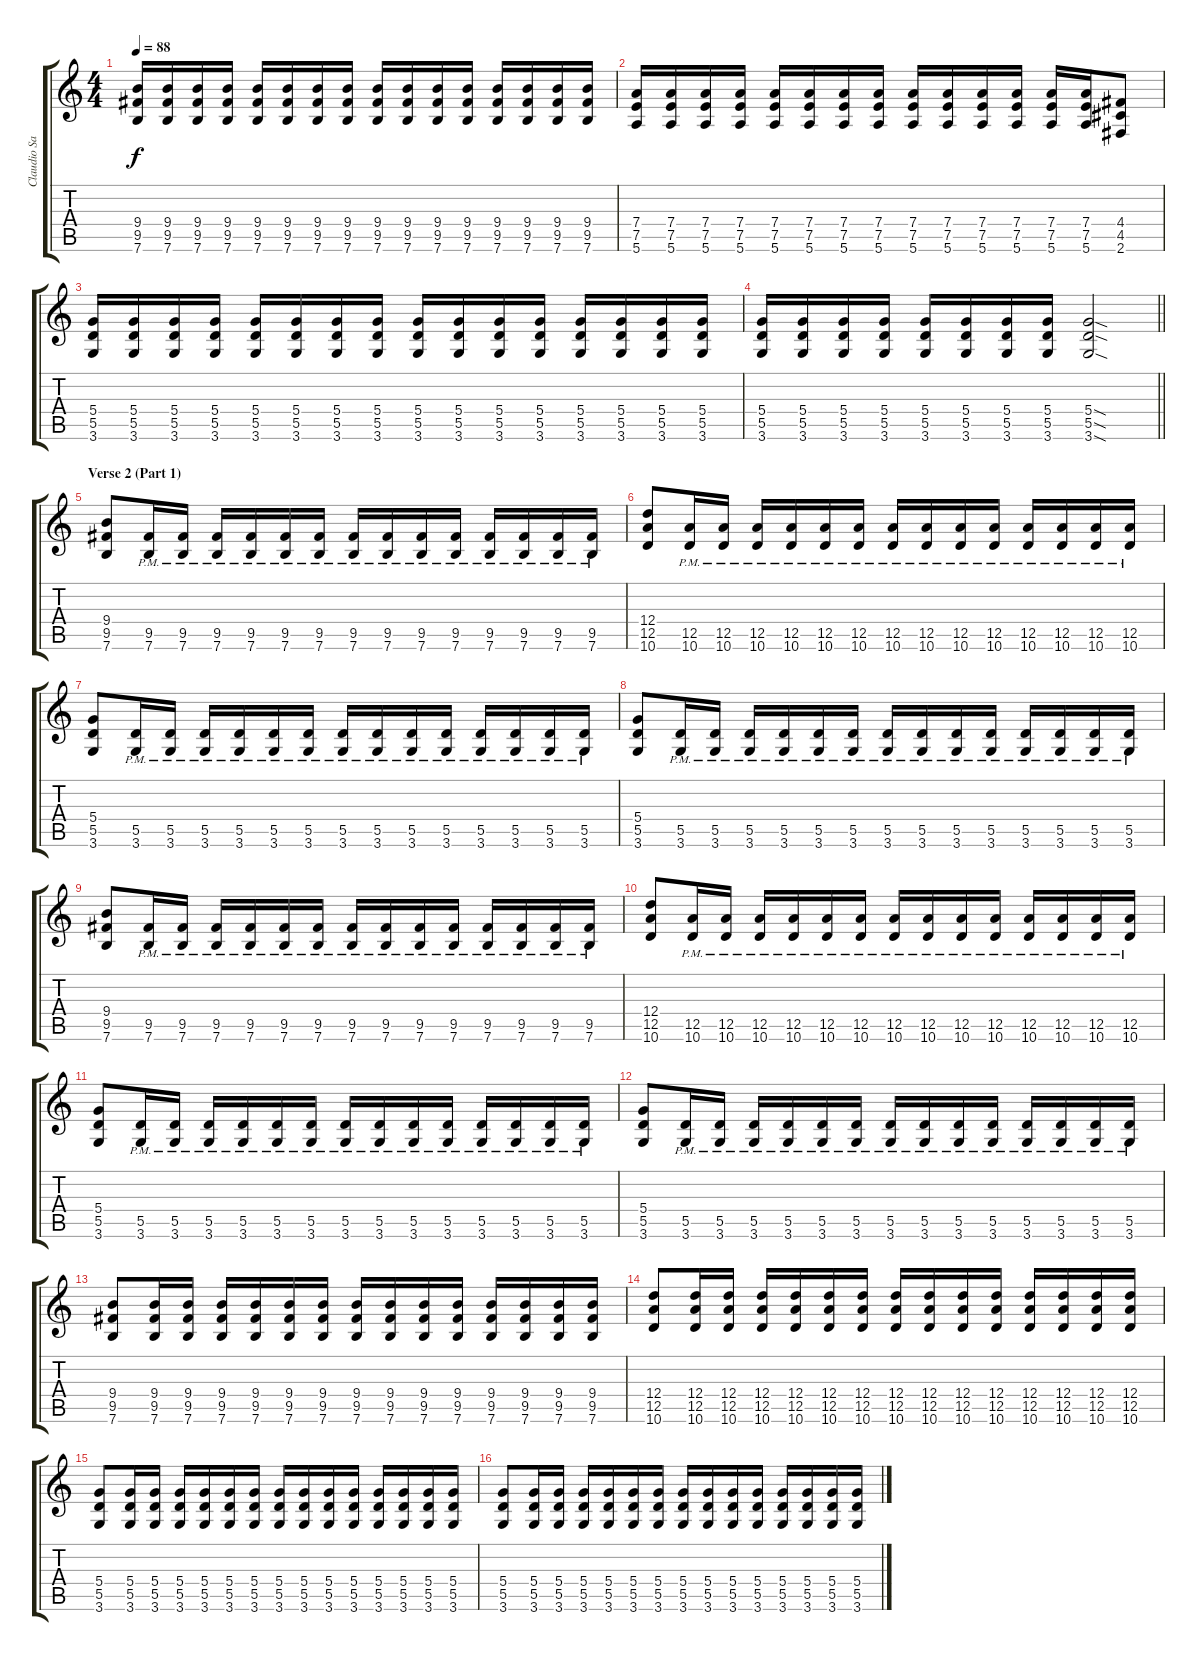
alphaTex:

\track ("Claudio Sanchez (Rhythm Guitar)" "Claudio Sa") {instrument distortionguitar}
\staff {score tabs}
\tuning (E4 B3 G3 D3 A2 E2) {hide}
\ts (4 4)
\tempo 88
\clef g2
\ks c
(9.4 9.5 7.6).16{dy f instrument distortionguitar} (9.4 9.5 7.6).16 (9.4 9.5 7.6).16 (9.4 9.5 7.6).16 (9.4 9.5 7.6).16 (9.4 9.5 7.6).16 (9.4 9.5 7.6).16 (9.4 9.5 7.6).16 (9.4 9.5 7.6).16 (9.4 9.5 7.6).16 (9.4 9.5 7.6).16 (9.4 9.5 7.6).16 (9.4 9.5 7.6).16 (9.4 9.5 7.6).16 (9.4 9.5 7.6).16 (9.4 9.5 7.6).16 |
(7.4 7.5 5.6).16 (7.4 7.5 5.6).16 (7.4 7.5 5.6).16 (7.4 7.5 5.6).16 (7.4 7.5 5.6).16 (7.4 7.5 5.6).16 (7.4 7.5 5.6).16 (7.4 7.5 5.6).16 (7.4 7.5 5.6).16 (7.4 7.5 5.6).16 (7.4 7.5 5.6).16 (7.4 7.5 5.6).16 (7.4 7.5 5.6).16 (7.4 7.5 5.6).16 (4.4 4.5 2.6).8 |
(5.4 5.5 3.6).16 (5.4 5.5 3.6).16 (5.4 5.5 3.6).16 (5.4 5.5 3.6).16 (5.4 5.5 3.6).16 (5.4 5.5 3.6).16 (5.4 5.5 3.6).16 (5.4 5.5 3.6).16 (5.4 5.5 3.6).16 (5.4 5.5 3.6).16 (5.4 5.5 3.6).16 (5.4 5.5 3.6).16 (5.4 5.5 3.6).16 (5.4 5.5 3.6).16 (5.4 5.5 3.6).16 (5.4 5.5 3.6).16 |
\barLineRight lightlight
(5.4 5.5 3.6).16 (5.4 5.5 3.6).16 (5.4 5.5 3.6).16 (5.4 5.5 3.6).16 (5.4 5.5 3.6).16 (5.4 5.5 3.6).16 (5.4 5.5 3.6).16 (5.4 5.5 3.6).16 (5.4{sod} 5.5{sod} 3.6{sod}).2 |
\section ("" "Verse 2 (Part 1)")
(9.4 9.5 7.6).8 (9.5{pm} 7.6{pm}).16 (9.5{pm} 7.6{pm}).16 (9.5{pm} 7.6{pm}).16 (9.5{pm} 7.6{pm}).16 (9.5{pm} 7.6{pm}).16 (9.5{pm} 7.6{pm}).16 (9.5{pm} 7.6{pm}).16 (9.5{pm} 7.6{pm}).16 (9.5{pm} 7.6{pm}).16 (9.5{pm} 7.6{pm}).16 (9.5{pm} 7.6{pm}).16 (9.5{pm} 7.6{pm}).16 (9.5{pm} 7.6{pm}).16 (9.5{pm} 7.6{pm}).16 |
(12.4 12.5 10.6).8 (12.5{pm} 10.6{pm}).16 (12.5{pm} 10.6{pm}).16 (12.5{pm} 10.6{pm}).16 (12.5{pm} 10.6{pm}).16 (12.5{pm} 10.6{pm}).16 (12.5{pm} 10.6{pm}).16 (12.5{pm} 10.6{pm}).16 (12.5{pm} 10.6{pm}).16 (12.5{pm} 10.6{pm}).16 (12.5{pm} 10.6{pm}).16 (12.5{pm} 10.6{pm}).16 (12.5{pm} 10.6{pm}).16 (12.5{pm} 10.6{pm}).16 (12.5{pm} 10.6{pm}).16 |
(5.4 5.5 3.6).8 (5.5{pm} 3.6{pm}).16 (5.5{pm} 3.6{pm}).16 (5.5{pm} 3.6{pm}).16 (5.5{pm} 3.6{pm}).16 (5.5{pm} 3.6{pm}).16 (5.5{pm} 3.6{pm}).16 (5.5{pm} 3.6{pm}).16 (5.5{pm} 3.6{pm}).16 (5.5{pm} 3.6{pm}).16 (5.5{pm} 3.6{pm}).16 (5.5{pm} 3.6{pm}).16 (5.5{pm} 3.6{pm}).16 (5.5{pm} 3.6{pm}).16 (5.5{pm} 3.6{pm}).16 |
(5.4 5.5 3.6).8 (5.5{pm} 3.6{pm}).16 (5.5{pm} 3.6{pm}).16 (5.5{pm} 3.6{pm}).16 (5.5{pm} 3.6{pm}).16 (5.5{pm} 3.6{pm}).16 (5.5{pm} 3.6{pm}).16 (5.5{pm} 3.6{pm}).16 (5.5{pm} 3.6{pm}).16 (5.5{pm} 3.6{pm}).16 (5.5{pm} 3.6{pm}).16 (5.5{pm} 3.6{pm}).16 (5.5{pm} 3.6{pm}).16 (5.5{pm} 3.6{pm}).16 (5.5{pm} 3.6{pm}).16 |
(9.4 9.5 7.6).8 (9.5{pm} 7.6{pm}).16 (9.5{pm} 7.6{pm}).16 (9.5{pm} 7.6{pm}).16 (9.5{pm} 7.6{pm}).16 (9.5{pm} 7.6{pm}).16 (9.5{pm} 7.6{pm}).16 (9.5{pm} 7.6{pm}).16 (9.5{pm} 7.6{pm}).16 (9.5{pm} 7.6{pm}).16 (9.5{pm} 7.6{pm}).16 (9.5{pm} 7.6{pm}).16 (9.5{pm} 7.6{pm}).16 (9.5{pm} 7.6{pm}).16 (9.5{pm} 7.6{pm}).16 |
(12.4 12.5 10.6).8 (12.5{pm} 10.6{pm}).16 (12.5{pm} 10.6{pm}).16 (12.5{pm} 10.6{pm}).16 (12.5{pm} 10.6{pm}).16 (12.5{pm} 10.6{pm}).16 (12.5{pm} 10.6{pm}).16 (12.5{pm} 10.6{pm}).16 (12.5{pm} 10.6{pm}).16 (12.5{pm} 10.6{pm}).16 (12.5{pm} 10.6{pm}).16 (12.5{pm} 10.6{pm}).16 (12.5{pm} 10.6{pm}).16 (12.5{pm} 10.6{pm}).16 (12.5{pm} 10.6{pm}).16 |
(5.4 5.5 3.6).8 (5.5{pm} 3.6{pm}).16 (5.5{pm} 3.6{pm}).16 (5.5{pm} 3.6{pm}).16 (5.5{pm} 3.6{pm}).16 (5.5{pm} 3.6{pm}).16 (5.5{pm} 3.6{pm}).16 (5.5{pm} 3.6{pm}).16 (5.5{pm} 3.6{pm}).16 (5.5{pm} 3.6{pm}).16 (5.5{pm} 3.6{pm}).16 (5.5{pm} 3.6{pm}).16 (5.5{pm} 3.6{pm}).16 (5.5{pm} 3.6{pm}).16 (5.5{pm} 3.6{pm}).16 |
(5.4 5.5 3.6).8 (5.5{pm} 3.6{pm}).16 (5.5{pm} 3.6{pm}).16 (5.5{pm} 3.6{pm}).16 (5.5{pm} 3.6{pm}).16 (5.5{pm} 3.6{pm}).16 (5.5{pm} 3.6{pm}).16 (5.5{pm} 3.6{pm}).16 (5.5{pm} 3.6{pm}).16 (5.5{pm} 3.6{pm}).16 (5.5{pm} 3.6{pm}).16 (5.5{pm} 3.6{pm}).16 (5.5{pm} 3.6{pm}).16 (5.5{pm} 3.6{pm}).16 (5.5{pm} 3.6{pm}).16 |
(9.4 9.5 7.6).8 (9.4 9.5 7.6).16 (9.4 9.5 7.6).16 (9.4 9.5 7.6).16 (9.4 9.5 7.6).16 (9.4 9.5 7.6).16 (9.4 9.5 7.6).16 (9.4 9.5 7.6).16 (9.4 9.5 7.6).16 (9.4 9.5 7.6).16 (9.4 9.5 7.6).16 (9.4 9.5 7.6).16 (9.4 9.5 7.6).16 (9.4 9.5 7.6).16 (9.4 9.5 7.6).16 |
(12.4 12.5 10.6).8 (12.4 12.5 10.6).16 (12.4 12.5 10.6).16 (12.4 12.5 10.6).16 (12.4 12.5 10.6).16 (12.4 12.5 10.6).16 (12.4 12.5 10.6).16 (12.4 12.5 10.6).16 (12.4 12.5 10.6).16 (12.4 12.5 10.6).16 (12.4 12.5 10.6).16 (12.4 12.5 10.6).16 (12.4 12.5 10.6).16 (12.4 12.5 10.6).16 (12.4 12.5 10.6).16 |
(5.4 5.5 3.6).8 (5.4 5.5 3.6).16 (5.4 5.5 3.6).16 (5.4 5.5 3.6).16 (5.4 5.5 3.6).16 (5.4 5.5 3.6).16 (5.4 5.5 3.6).16 (5.4 5.5 3.6).16 (5.4 5.5 3.6).16 (5.4 5.5 3.6).16 (5.4 5.5 3.6).16 (5.4 5.5 3.6).16 (5.4 5.5 3.6).16 (5.4 5.5 3.6).16 (5.4 5.5 3.6).16 |
(5.4 5.5 3.6).8 (5.4 5.5 3.6).16 (5.4 5.5 3.6).16 (5.4 5.5 3.6).16 (5.4 5.5 3.6).16 (5.4 5.5 3.6).16 (5.4 5.5 3.6).16 (5.4 5.5 3.6).16 (5.4 5.5 3.6).16 (5.4 5.5 3.6).16 (5.4 5.5 3.6).16 (5.4 5.5 3.6).16 (5.4 5.5 3.6).16 (5.4 5.5 3.6).16 (5.4 5.5 3.6).16
